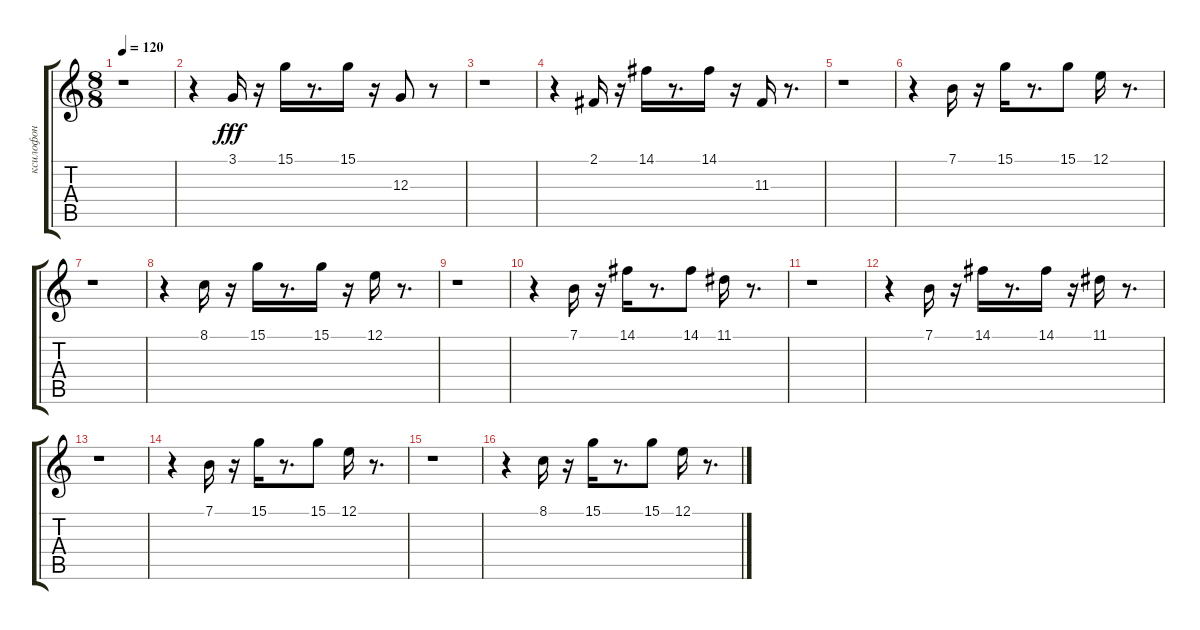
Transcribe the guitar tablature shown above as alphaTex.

\track ("ксилофон" "ксилофон") {instrument xylophone}
\staff {score tabs}
\tuning (E4 B3 G3 D3 A2 E2) {hide}
\ts (8 8)
\tempo 120
\clef g2
\ks c
r.1{dy fff} |
r.4 3.1.16 r.16 15.1.16 r.8{d} 15.1.16 r.16 12.3.8 r.8 |
r.1 |
r.4 2.1.16 r.16 14.1.16 r.8{d} 14.1.16 r.16 11.3.16 r.8{d} |
r.1 |
r.4 7.1.16 r.16 15.1.16 r.8{d} 15.1.8 12.1.16 r.8{d} |
r.1 |
r.4 8.1.16 r.16 15.1.16 r.8{d} 15.1.16 r.16 12.1.16 r.8{d} |
r.1 |
r.4 7.1.16 r.16 14.1.16 r.8{d} 14.1.8 11.1.16 r.8{d} |
r.1 |
r.4 7.1.16 r.16 14.1.16 r.8{d} 14.1.16 r.16 11.1.16 r.8{d} |
r.1 |
r.4 7.1.16 r.16 15.1.16 r.8{d} 15.1.8 12.1.16 r.8{d} |
r.1 |
r.4 8.1.16 r.16 15.1.16 r.8{d} 15.1.8 12.1.16 r.8{d}
